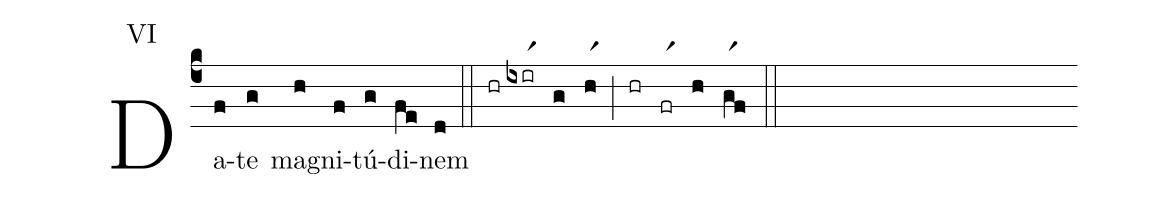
annotation: VI;
%%
(c4)Da(f)te(g) ma(h)gni(f)tú(g)di(fe)nem(d) (::) (hr)(ixirr1)(g)(hr1)(;)(hr)(frr1)(h)(gr1f)(::)
